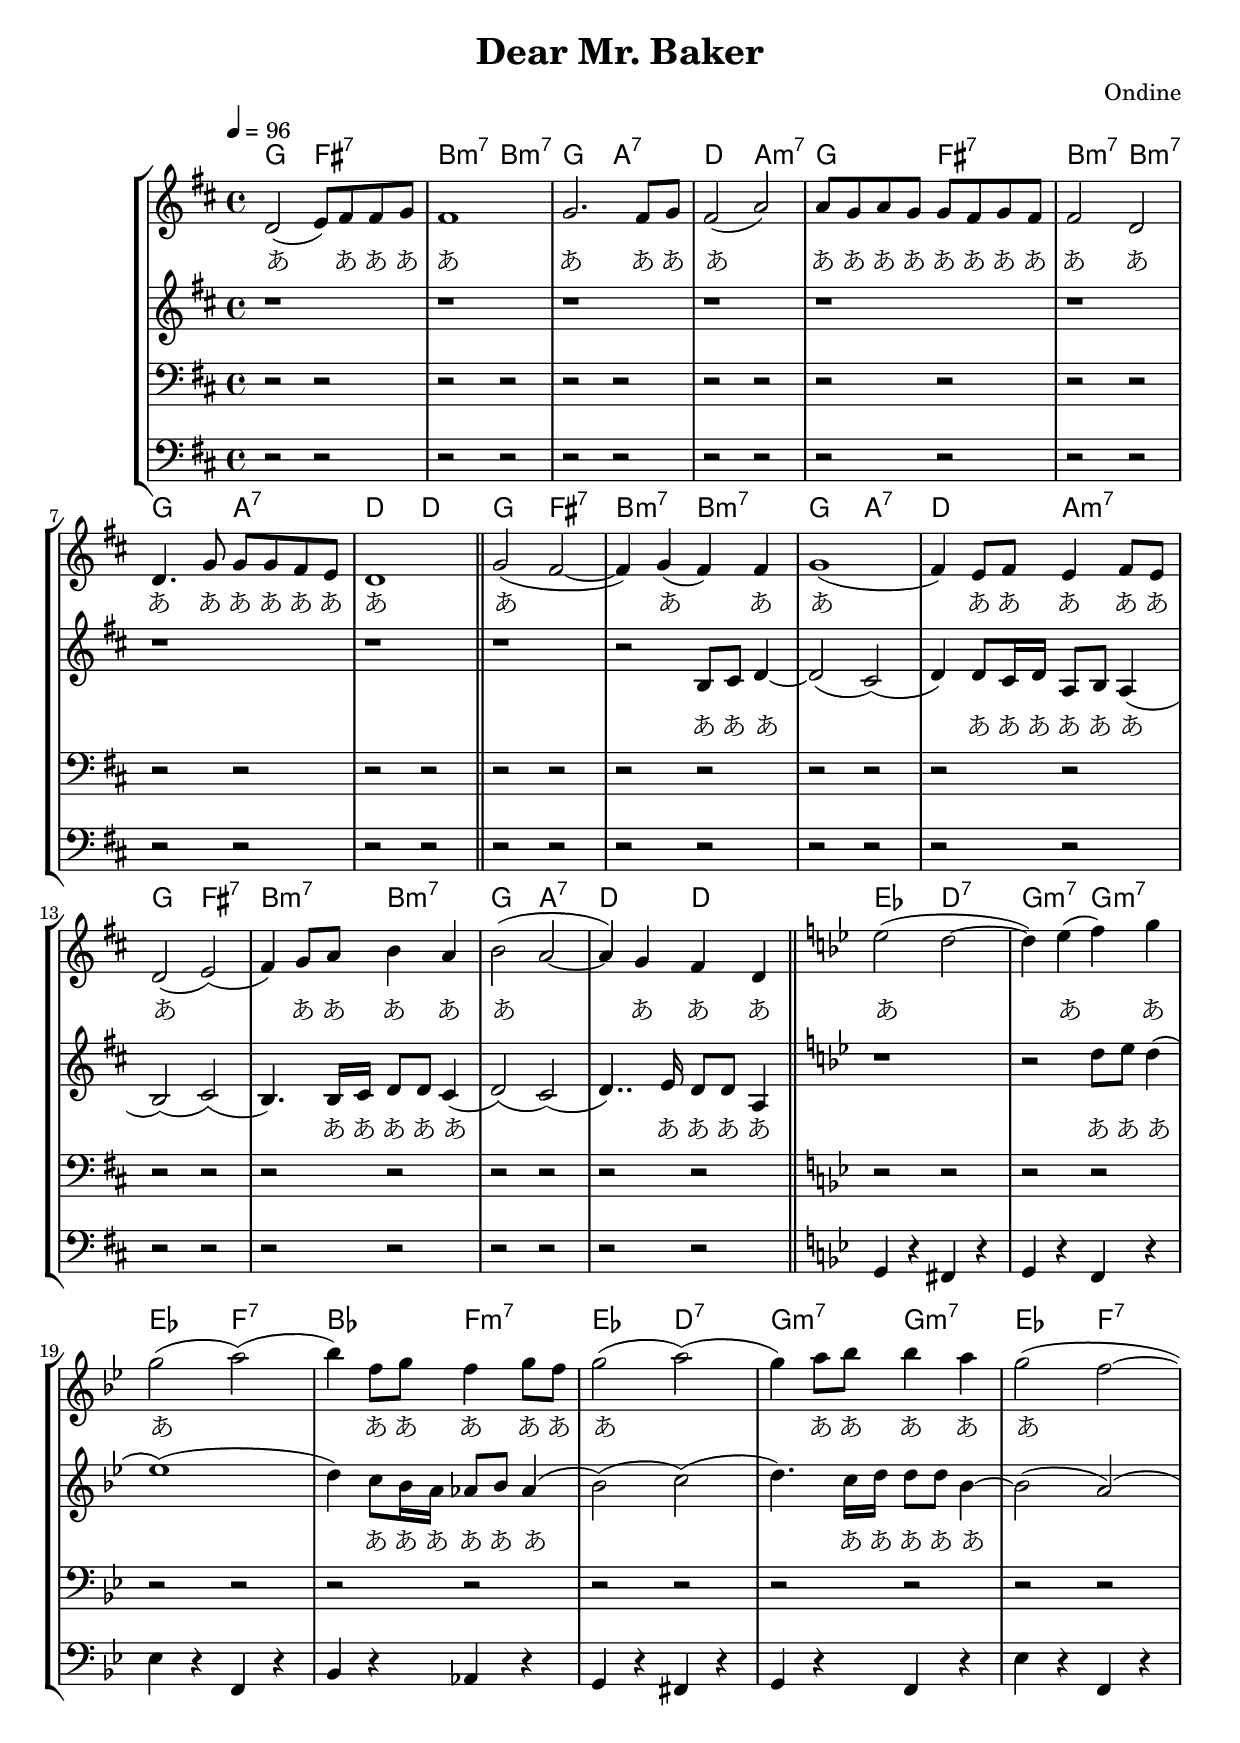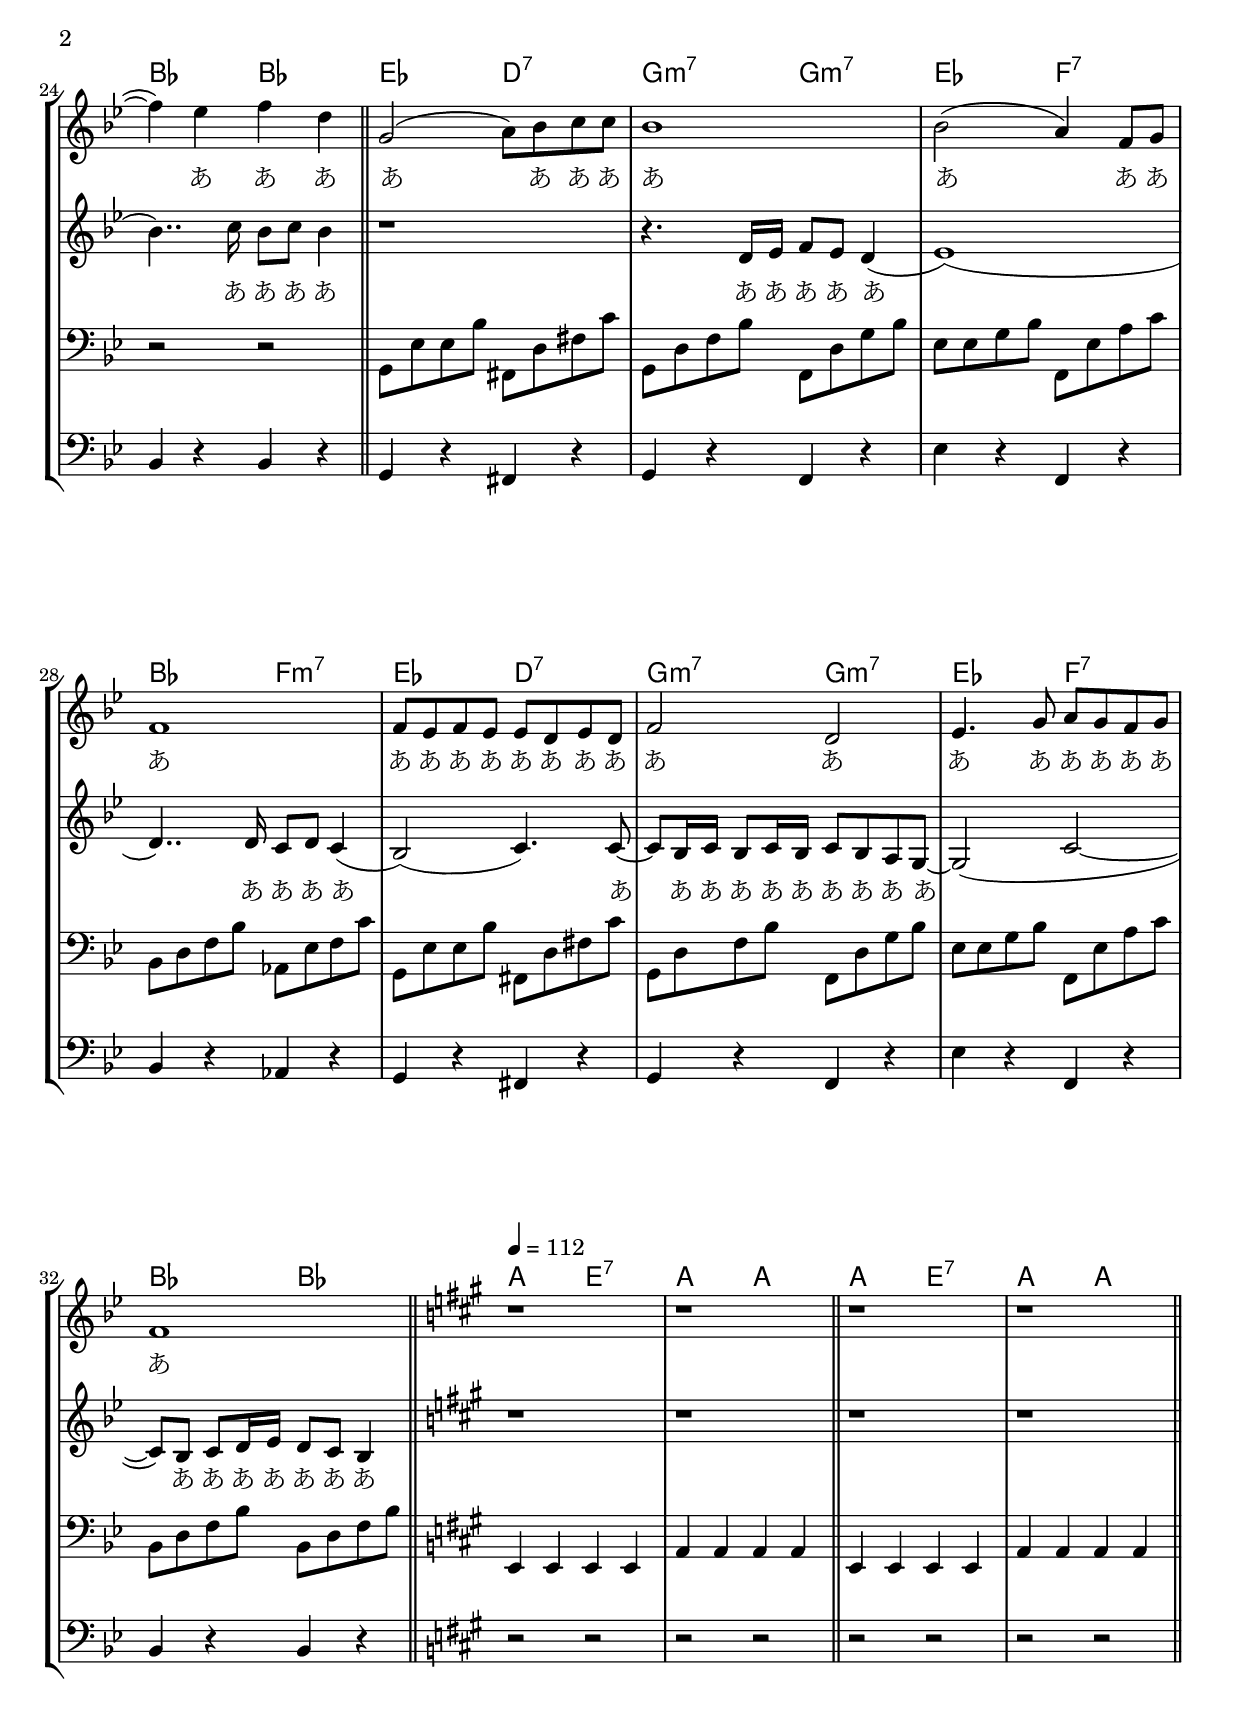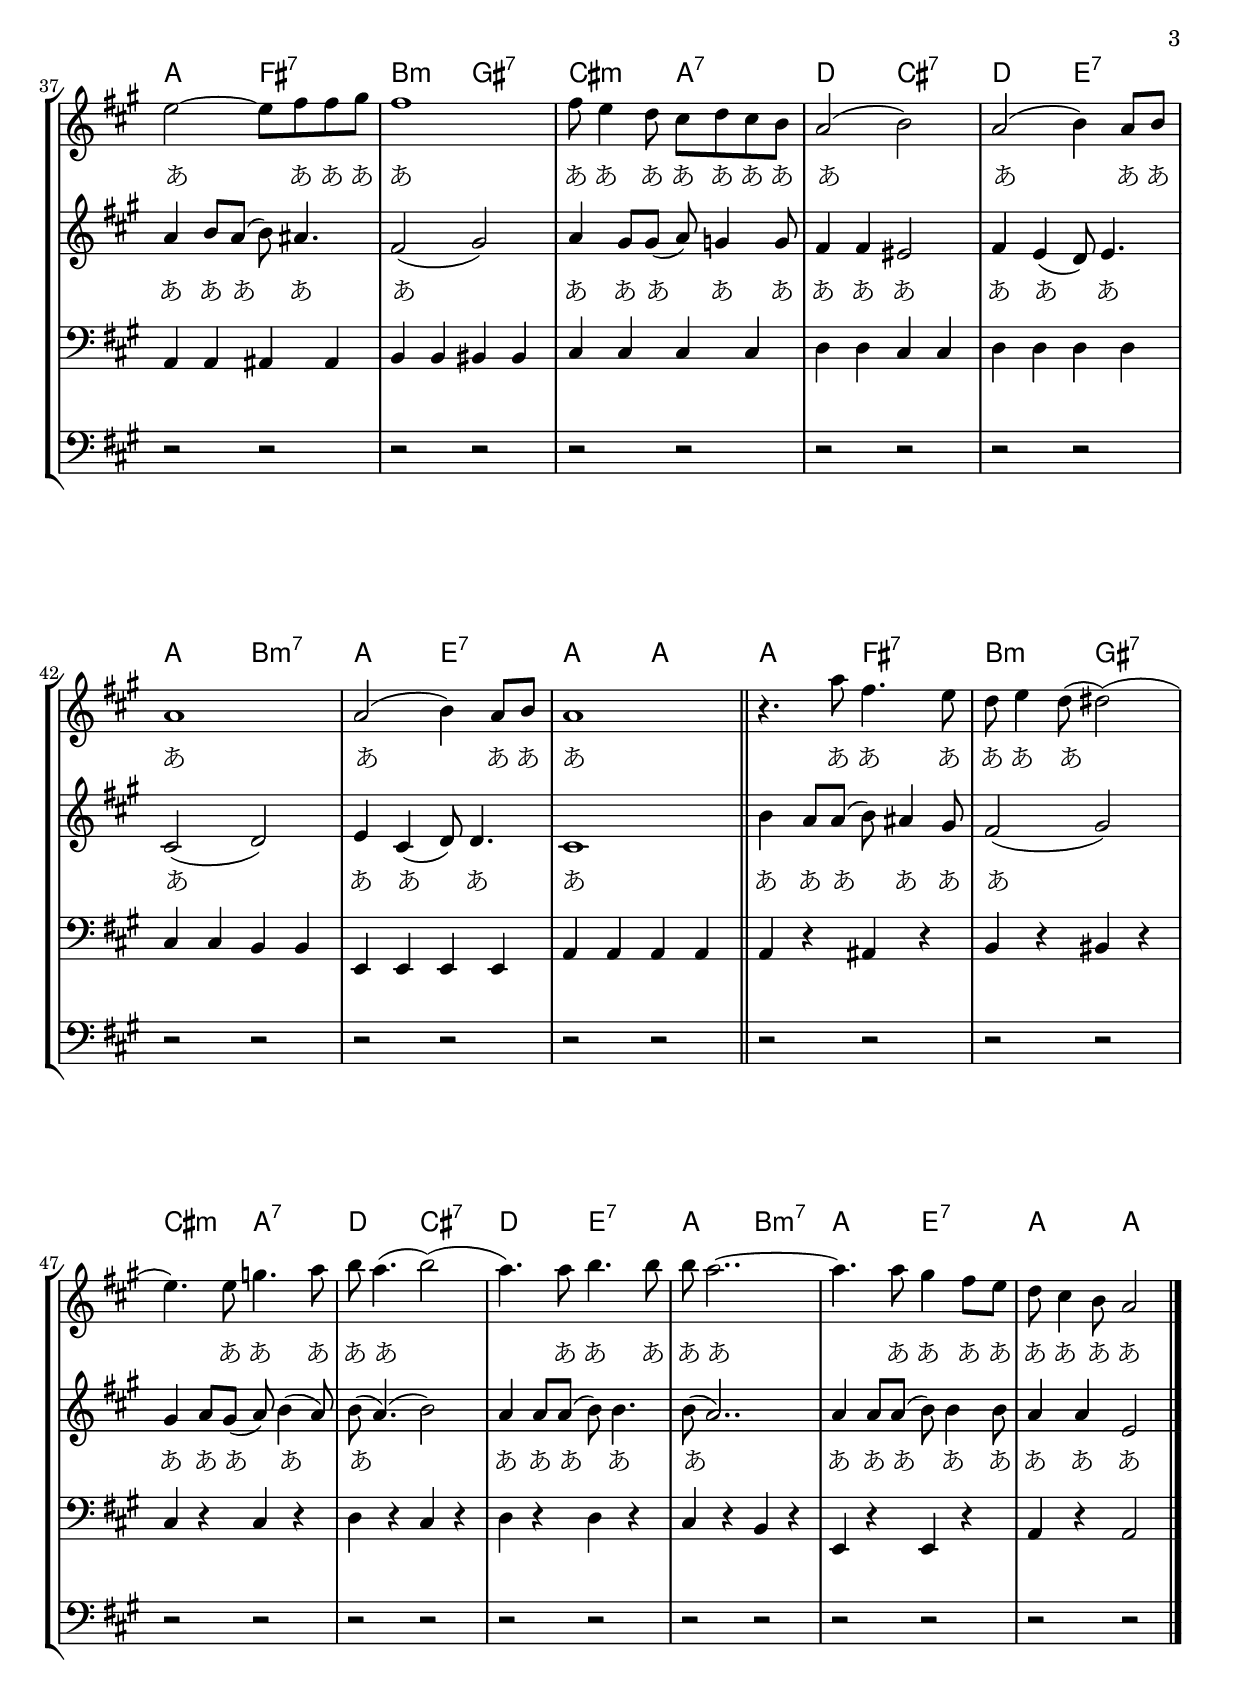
\version "2.12.1"

\header {
	title = \markup {"Dear Mr. Baker"}
	composer = \markup \center-column {Ondine}
}

harmony = \chordmode {
	g2 fis:7 b:min7 b:min7 g a:7 d a:min7 g fis:7 b:min7 b:min7 g a:7 d d 

	g fis:7 b:min7 b:min7 g a:7 d a:min7 g fis:7 b:min7 b:min7 g a:7 d d 

	es d:7 g:min7 g:min7 es f:7 bes f:min7 es d:7 g:min7 g:min7 es f:7 bes bes 

	es d:7 g:min7 g:min7 es f:7 bes f:min7 es d:7 g:min7 g:min7 es f:7 bes bes 

	a e:7 a a 

	a e:7 a a 

	a fis:7 b:m gis:7 cis:m a:7 d cis:7 d e:7 a b:min7 a e:7 a a 

	a fis:7 b:m gis:7 cis:m a:7 d cis:7 d e:7 a b:min7 a e:7 a a 
}

melody = {
	\set Staff.midiInstrument = #"Electric Grand"
		\key d \major
	\tempo 4 = 96
d'2  (e'8)  fis'8  fis'8  g'8 
	fis'1 
	g'2.  fis'8  g'8 
	fis'2  (a'2) 
	a'8  g'8  a'8  g'8  g'8  fis'8  g'8  fis'8 
	fis'2  d'2 
	d'4.  g'8  g'8  g'8  fis'8  e'8 
	d'1
	\set Staff.midiInstrument = #"Electric Grand"
	g'2  (fis'2~ 
	fis'4)  g'4  (fis'4)  fis'4 
	g'1 
	(fis'4)  e'8  fis'8  e'4  fis'8  e'8 
	d'2  (e'2) 
	(fis'4)  g'8  a'8  b'4  a'4 
	b'2  (a'2~ 
	a'4)  g'4  fis'4  d'4
	\set Staff.midiInstrument = #"Electric Grand"
		\key bes \major
es''2  (d''2~ 
	d''4)  es''4  (f''4)  g''4 
	g''2  (a''2) 
	(bes''4)  f''8  g''8  f''4  g''8  f''8 
	g''2  (a''2) 
	(g''4)  a''8  bes''8  bes''4  a''4 
	g''2  (f''2~ 
	f''4)  es''4  f''4  d''4
	\set Staff.midiInstrument = #"Electric Grand"
	g'2  (a'8)  bes'8  c''8  c''8 
	bes'1 
	bes'2  (a'4)  f'8  g'8 
	f'1 
	f'8  es'8  f'8  es'8  es'8  d'8  es'8  d'8 
	f'2  d'2 
	es'4.  g'8  a'8  g'8  f'8  g'8 
	f'1
	\key a \major
	\tempo 4 = 112
	r1 | r1   
	r1 | r1   
	\set Staff.midiInstrument = #"Music box"
	e''2~e''8  fis''8  fis''8  gis''8 
	fis''1 
	fis''8  e''4  d''8  cis''8  d''8  cis''8  b'8 
	a'2  (b'2) 
	a'2  (b'4)  a'8  b'8 
	a'1 
	a'2  (b'4)  a'8  b'8 
	a'1
	\set Staff.midiInstrument = #"Music box"
	r4. a''8  fis''4.  e''8 
	d''8  e''4  d''8  (dis''2) 
	(e''4.)  e''8  g''4.  a''8 
	b''8  a''4.  (b''2) 
	(a''4.)  a''8  b''4.  b''8 
	b''8  a''2..~ 
	a''4.  a''8  gis''4  fis''8  e''8 
	d''8  cis''4  b'8  a'2
	\bar "|."
}

words = \lyricmode {
	あ  あ  あ  あ  あ  あ  あ  あ  あ  あ  あ  あ  あ  あ  あ  あ  あ  あ  あ  あ  あ  あ  あ  あ  あ  あ  
	あ  あ  あ  あ  あ  あ  あ  あ  あ  あ  あ  あ  あ  あ  あ  あ  あ  あ  
	あ  あ  あ  あ  あ  あ  あ  あ  あ  あ  あ  あ  あ  あ  あ  あ  あ  あ  
	あ  あ  あ  あ  あ  あ  あ  あ  あ  あ  あ  あ  あ  あ  あ  あ  あ  あ  あ  あ  あ  あ  あ  あ  あ  あ  
	
	
	あ  あ  あ  あ  あ  あ  あ  あ  あ  あ  あ  あ  あ  あ  あ  あ  あ  あ  あ  あ  あ  
	あ  あ  あ  あ  あ  あ  あ  あ  あ  あ  あ  あ  あ  あ  あ  あ  あ  あ  あ  あ  あ  あ  あ  あ  
}

secondmelody = {
	\key d \major
	\tempo 4 = 96
	r1 | r1 | r1 | r1 | r1 | r1 | r1 | r1   
	\set Staff.midiInstrument = #"Electric Grand"
	r1
r2 b8  cis'8  d'4~ 
	d'2  (cis'2) 
	(d'4)  d'8  cis'16  d'16  a8  b8  a4 
	(b2)  (cis'2) 
	(b4.)  b16  cis'16  d'8  d'8  cis'4 
	(d'2)  (cis'2) 
	(d'4..)  e'16  d'8  d'8  a4
	\set Staff.midiInstrument = #"Electric Grand"
		\key bes \major
r1
r2 d''8  es''8  d''4 
	(es''1) 
	(d''4)  c''8  bes'16  a'16  as'8  bes'8  as'4 
	(bes'2)  (c''2) 
	(d''4.)  c''16  d''16  d''8  d''8  bes'4~ 
	bes'2  (a'2) 
	(bes'4..)  c''16  bes'8  c''8  bes'4
	\set Staff.midiInstrument = #"Electric Grand"
	r1
r4. d'16  es'16  f'8  es'8  d'4 
	(es'1) 
	(d'4..)  d'16  c'8  d'8  c'4 
	(bes2)  (c'4.)  c'8~ 
	c'8  bes16  c'16  bes8  c'16  bes16  c'8  bes8  a8  g8~ 
	g2  (c'2~ 
	c'8)  bes8  c'8  d'16  es'16  d'8  c'8  bes4
	\key a \major
	\tempo 4 = 112
	r1 | r1   
	r1 | r1   
	\set Staff.midiInstrument = #"Music box"
	a'4  b'8  a'8  (b'8)  ais'4. 
	fis'2  (gis'2) 
	a'4  gis'8  gis'8  (a'8)  g'4  g'8 
	fis'4  fis'4  eis'2 
	fis'4  e'4  (d'8)  e'4. 
	cis'2  (d'2) 
	e'4  cis'4  (d'8)  d'4. 
	cis'1
	\set Staff.midiInstrument = #"Music box"
	b'4  a'8  a'8  (b'8)  ais'4  gis'8 
	fis'2  (gis'2) 
	gis'4  a'8  gis'8  (a'8)  b'4  (a'8) 
	b'8  (a'4.)  (b'2) 
	a'4  a'8  a'8  (b'8)  b'4. 
	b'8  (a'2..) 
	a'4  a'8  a'8  (b'8)  b'4  b'8 
	a'4  a'4  e'2
	\bar "|."
}

secondwords = \lyricmode {
	
	あ  あ  あ  あ  あ  あ  あ  あ  あ  あ  あ  あ  あ  あ  あ  あ  あ  あ  
	あ  あ  あ  あ  あ  あ  あ  あ  あ  あ  あ  あ  あ  あ  あ  あ  あ  あ  
	あ  あ  あ  あ  あ  あ  あ  あ  あ  あ  あ  あ  あ  あ  あ  あ  あ  あ  あ  あ  あ  あ  あ  あ  あ  あ  
	
	
	あ  あ  あ  あ  あ  あ  あ  あ  あ  あ  あ  あ  あ  あ  あ  あ  あ  あ  あ  あ  あ  
	あ  あ  あ  あ  あ  あ  あ  あ  あ  あ  あ  あ  あ  あ  あ  あ  あ  あ  あ  あ  あ  あ  あ  あ  
}

tempochange = {
	\tempo 4 = 96
	r1 | r1 | r1 | r1 | r1 | r1 | r1 | r1 \bar "||"
	\tempo 4 = 96
	r1 | r1 | r1 | r1 | r1 | r1 | r1 | r1 \bar "||"
	\tempo 4 = 96
	r1 | r1 | r1 | r1 | r1 | r1 | r1 | r1 \bar "||"
	\tempo 4 = 96
	r1 | r1 | r1 | r1 | r1 | r1 | r1 | r1 \bar "||"
	\tempo 4 = 112
	r1 | r1 \bar "||"
	\tempo 4 = 112
	r1 | r1 \bar "||"
	\tempo 4 = 112
	r1 | r1 | r1 | r1 | r1 | r1 | r1 | r1 \bar "||"
	\tempo 4 = 112
	r1 | r1 | r1 | r1 | r1 | r1 | r1 | r1 \bar "|."
}

mainacc = {
	\clef bass
	\set Staff.midiInstrument = #"Acoustic grand"
	\key d \major
	\tempo 4 = 96
	r2
	r2
	r2
	r2
	r2
	r2
	r2
	r2
	r2
	r2
	r2
	r2
	r2
	r2
	r2
	r2
	\bar "||"

	\set Staff.midiInstrument = #"Acoustic grand"
	r2
	r2
	r2
	r2
	r2
	r2
	r2
	r2
	r2
	r2
	r2
	r2
	r2
	r2
	r2
	r2
	\bar "||"

	\set Staff.midiInstrument = #"Acoustic grand"
	\key bes \major
	r2
	r2
	r2
	r2
	r2
	r2
	r2
	r2
	r2
	r2
	r2
	r2
	r2
	r2
	r2
	r2
	\bar "||"

	\set Staff.midiInstrument = #"Electric Grand"
	g,8 es8 es8 bes8
	fis,8 d8 fis8 c'8
	g,8 d8 f8 bes8
	f,8 d8 g8 bes8
	es8 es8 g8 bes8
	f,8 es8 a8 c'8
	bes,8 d8 f8 bes8
	as,8 es8 f8 c'8
	g,8 es8 es8 bes8
	fis,8 d8 fis8 c'8
	g,8 d8 f8 bes8
	f,8 d8 g8 bes8
	es8 es8 g8 bes8
	f,8 es8 a8 c'8
	bes,8 d8 f8 bes8
	bes,8 d8 f8 bes8
	\bar "||"

	\set Staff.midiInstrument = #"Music box"
	\key a \major
	\tempo 4 = 112
	e,4 e,4
	e,4 e,4
	a,4 a,4
	a,4 a,4
	\bar "||"

	\set Staff.midiInstrument = #"Music box"
	e,4 e,4
	e,4 e,4
	a,4 a,4
	a,4 a,4
	\bar "||"

	\set Staff.midiInstrument = #"Music box"
	a,4 a,4
	ais,4 ais,4
	b,4 b,4
	bis,4 bis,4
	cis4 cis4
	cis4 cis4
	d4 d4
	cis4 cis4
	d4 d4
	d4 d4
	cis4 cis4
	b,4 b,4
	e,4 e,4
	e,4 e,4
	a,4 a,4
	a,4 a,4
	\bar "||"

	\set Staff.midiInstrument = #"Music box"
	a,4 r4
	ais,4 r4
	b,4 r4
	bis,4 r4
	cis4 r4
	cis4 r4
	d4 r4
	cis4 r4
	d4 r4
	d4 r4
	cis4 r4
	b,4 r4
	e,4 r4
	e,4 r4
	a,4 r4
	a,2
	\bar "|."
}

subacc = {
	\clef bass
	\set Staff.midiInstrument = #"Acoustic grand"
	\key d \major
	\tempo 4 = 96
	r2
	r2
	r2
	r2
	r2
	r2
	r2
	r2
	r2
	r2
	r2
	r2
	r2
	r2
	r2
	r2
	\bar "||"

	\set Staff.midiInstrument = #"Acoustic grand"
	r2
	r2
	r2
	r2
	r2
	r2
	r2
	r2
	r2
	r2
	r2
	r2
	r2
	r2
	r2
	r2
	\bar "||"

	\set Staff.midiInstrument = #"Acoustic Bass"
	\key bes \major
	g,4 r4
	fis,4 r4
	g,4 r4
	f,4 r4
	es4 r4
	f,4 r4
	bes,4 r4
	as,4 r4
	g,4 r4
	fis,4 r4
	g,4 r4
	f,4 r4
	es4 r4
	f,4 r4
	bes,4 r4
	bes,4 r4
	\bar "||"

	\set Staff.midiInstrument = #"Acoustic Bass"
	g,4 r4
	fis,4 r4
	g,4 r4
	f,4 r4
	es4 r4
	f,4 r4
	bes,4 r4
	as,4 r4
	g,4 r4
	fis,4 r4
	g,4 r4
	f,4 r4
	es4 r4
	f,4 r4
	bes,4 r4
	bes,4 r4
	\bar "||"

	\set Staff.midiInstrument = #"Acoustic grand"
	\key a \major
	\tempo 4 = 112
	r2
	r2
	r2
	r2
	\bar "||"

	\set Staff.midiInstrument = #"Acoustic grand"
	r2
	r2
	r2
	r2
	\bar "||"

	\set Staff.midiInstrument = #"Acoustic grand"
	r2
	r2
	r2
	r2
	r2
	r2
	r2
	r2
	r2
	r2
	r2
	r2
	r2
	r2
	r2
	r2
	\bar "||"

	\set Staff.midiInstrument = #"Acoustic grand"
	r2
	r2
	r2
	r2
	r2
	r2
	r2
	r2
	r2
	r2
	r2
	r2
	r2
	r2
	r2
	r2
	\bar "|."
}

percA = {
	\drummode {
	r1 |r1 |r1 |r1 |r1 |r1 |r1 |r1 \bar "||"
	r1 |r1 |r1 |r1 |r1 |r1 |r1 |r1 \bar "||"
	r1 |r1 |r1 |r1 |r1 |r1 |r1 |r1 \bar "||"
	r1 |r1 |r1 |r1 |r1 |r1 |r1 |r1 \bar "||"
	r1 |r1 \bar "||"
	r1 |r1 \bar "||"
	r1 |r1 |r1 |r1 |r1 |r1 |r1 |r1 \bar "||"
	r1 |r1 |r1 |r1 |r1 |r1 |r1 |r1 \bar "|."
	}
}

percB = {
	\drummode {
	r1 |r1 |r1 |r1 |r1 |r1 |r1 |r1 \bar "||"
	r1 |r1 |r1 |r1 |r1 |r1 |r1 |r1 \bar "||"
	r1 |r1 |r1 |r1 |r1 |r1 |r1 |r1 \bar "||"
	r1 |r1 |r1 |r1 |r1 |r1 |r1 |r1 \bar "||"
	r1 |r1 \bar "||"
	r1 |r1 \bar "||"
	r1 |r1 |r1 |r1 |r1 |r1 |r1 |r1 \bar "||"
	r1 |r1 |r1 |r1 |r1 |r1 |r1 |r1 \bar "|."
	}
}

percC = {
	\drummode {
	r1 |r1 |r1 |r1 |r1 |r1 |r1 |r1 \bar "||"
	r1 |r1 |r1 |r1 |r1 |r1 |r1 |r1 \bar "||"
	r1 |r1 |r1 |r1 |r1 |r1 |r1 |r1 \bar "||"
	r1 |r1 |r1 |r1 |r1 |r1 |r1 |r1 \bar "||"
	r1 |r1 \bar "||"
	r1 |r1 \bar "||"
	r1 |r1 |r1 |r1 |r1 |r1 |r1 |r1 \bar "||"
	r1 |r1 |r1 |r1 |r1 |r1 |r1 |r1 \bar "|."
	}
}

percD = {
	\drummode {
	r1 |r1 |r1 |r1 |r1 |r1 |r1 |r1 \bar "||"
	r1 |r1 |r1 |r1 |r1 |r1 |r1 |r1 \bar "||"
	r1 |r1 |r1 |r1 |r1 |r1 |r1 |r1 \bar "||"
	r1 |r1 |r1 |r1 |r1 |r1 |r1 |r1 \bar "||"
	r1 |r1 \bar "||"
	r1 |r1 \bar "||"
	r1 |r1 |r1 |r1 |r1 |r1 |r1 |r1 \bar "||"
	r1 |r1 |r1 |r1 |r1 |r1 |r1 |r1 \bar "|."
	}
}

percE = {
	\drummode {
	r1 |r1 |r1 |r1 |r1 |r1 |r1 |r1 \bar "||"
	r1 |r1 |r1 |r1 |r1 |r1 |r1 |r1 \bar "||"
	r1 |r1 |r1 |r1 |r1 |r1 |r1 |r1 \bar "||"
	r1 |r1 |r1 |r1 |r1 |r1 |r1 |r1 \bar "||"
	r1 |r1 \bar "||"
	r1 |r1 \bar "||"
	r1 |r1 |r1 |r1 |r1 |r1 |r1 |r1 \bar "||"
	r1 |r1 |r1 |r1 |r1 |r1 |r1 |r1 \bar "|."
	}
}

\score {
	<<
		\new StaffGroup <<
			\new ChordNames {\harmony}
			\new Voice = "melody" {\melody}
			\new Lyrics \lyricsto "melody" \words
			\new Voice = "secondmelody" {\secondmelody}
			\new Lyrics \lyricsto "secondmelody" \secondwords
			\new Staff = "mainacc" {\mainacc}
			\new Staff = "subacc" {\subacc}
		>>
	>>
	\layout { }
}
